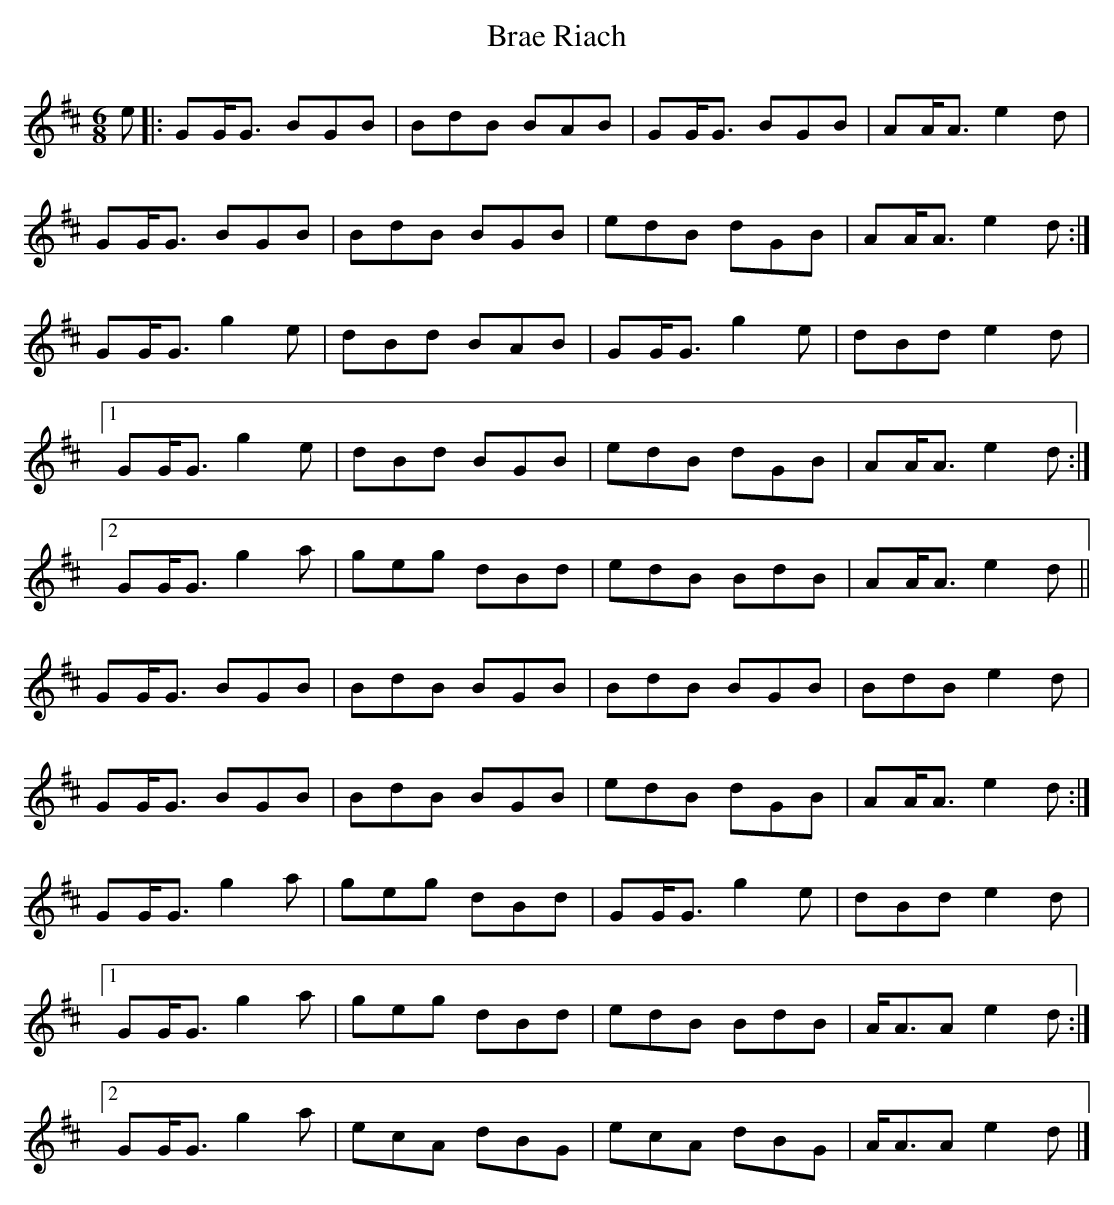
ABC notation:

X:1
T:Brae Riach
M:6/8
L:1/8
K:EDor
e|:GG<G BGB|BdB BAB|GG<G BGB|AA<A e2d |
   GG<G BGB|BdB BGB|edB  dGB|AA<A e2d:|
   GG<G g2e|dBd BAB|GG<G g2e|dBd  e2d |
[1 GG<G g2e|dBd BGB|edB  dGB|AA<A e2d:|
[2 GG<G g2a|geg dBd|edB  BdB|AA<A e2d||
   GG<G BGB|BdB BGB|BdB  BGB|BdB  e2d |
   GG<G BGB|BdB BGB|edB  dGB|AA<A e2d:|
   GG<G g2a|geg dBd|GG<G g2e|dBd  e2d |
[1 GG<G g2a|geg dBd|edB  BdB|A<AA e2d:|
[2 GG<G g2a|ecA dBG|ecA  dBG|A<AA e2d|]
